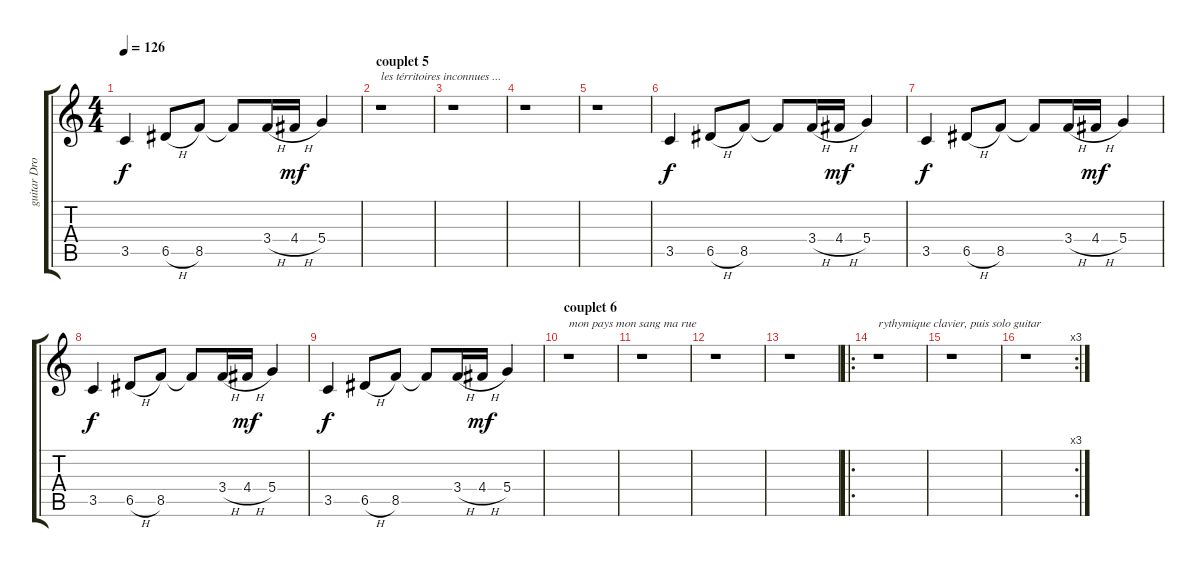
\track ("guitar Dropped D" "guitar Dro") {instrument acousticguitarsteel}
\staff {score tabs}
\tuning (E4 B3 G3 D3 A2 D2) {hide}
\ts (4 4)
\tempo 126
\clef g2
\ks c
3.5.4{dy f} 6.5{h}.8 8.5.8 8.5{t}.8 3.4{h}.16 4.4{h}.16{dy mf} 5.4.4 |
\section ("" "couplet 5")
r.1{txt "les térritoires inconnues ..."} |
r.1 |
r.1 |
r.1 |
3.5.4{dy f} 6.5{h}.8 8.5.8 8.5{t}.8 3.4{h}.16 4.4{h}.16{dy mf} 5.4.4 |
3.5.4{dy f} 6.5{h}.8 8.5.8 8.5{t}.8 3.4{h}.16 4.4{h}.16{dy mf} 5.4.4 |
3.5.4{dy f} 6.5{h}.8 8.5.8 8.5{t}.8 3.4{h}.16 4.4{h}.16{dy mf} 5.4.4 |
3.5.4{dy f} 6.5{h}.8 8.5.8 8.5{t}.8 3.4{h}.16 4.4{h}.16{dy mf} 5.4.4 |
\section ("" "couplet 6")
r.1{txt "mon pays mon sang ma rue"} |
r.1 |
r.1 |
r.1 |
\ro
r.1{txt "rythymique clavier, puis solo guitar"} |
r.1 |
\rc 3
r.1
